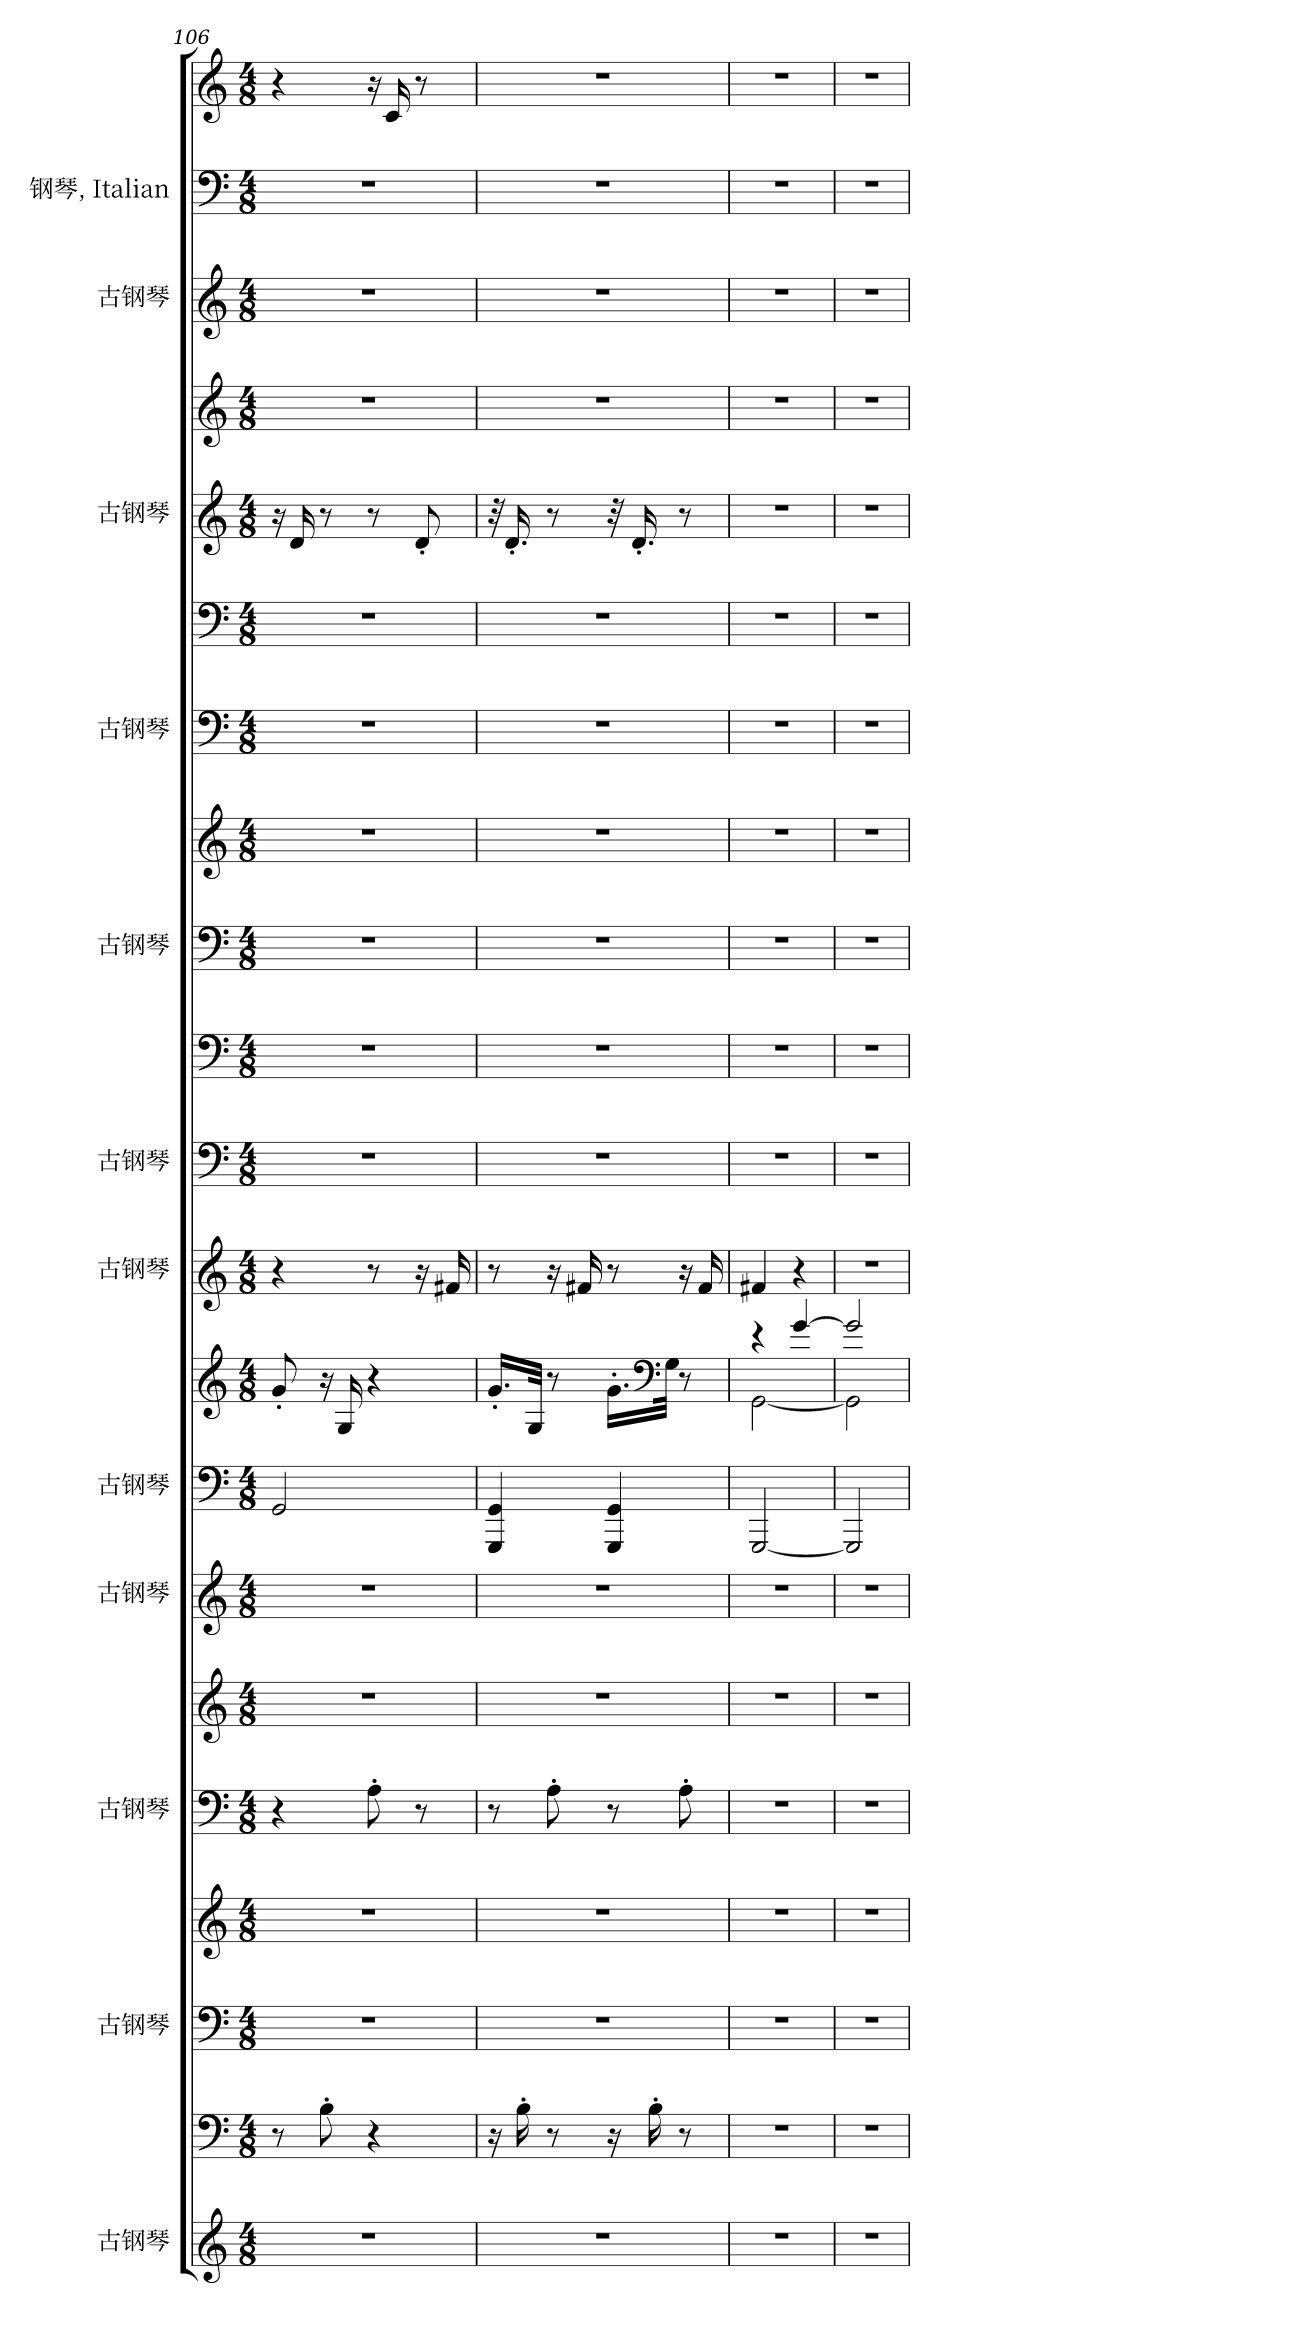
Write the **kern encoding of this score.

**kern	**kern	**kern	**kern	**kern	**kern	**kern	**kern	**kern	**kern	**kern	**kern	**kern	**kern	**kern	**kern	**kern	**kern	**kern	**kern	**kern
*part12	*part12	*part11	*part11	*part10	*part10	*part9	*part8	*part8	*part7	*part6	*part6	*part5	*part5	*part4	*part4	*part3	*part3	*part2	*part1	*part1
*staff21	*staff20	*staff19	*staff18	*staff17	*staff16	*staff15	*staff14	*staff13	*staff12	*staff11	*staff10	*staff9	*staff8	*staff7	*staff6	*staff5	*staff4	*staff3	*staff2	*staff1
*I"古钢琴	*	*I"古钢琴	*	*I"古钢琴	*	*I"古钢琴	*I"古钢琴	*	*I"古钢琴	*I"古钢琴	*	*I"古钢琴	*	*I"古钢琴	*	*I"古钢琴	*	*I"古钢琴	*I"钢琴, Italian	*
*clefG2	*clefF4	*clefF4	*clefG2	*clefF4	*clefG2	*clefG2	*clefF4	*clefG2	*clefG2	*clefF4	*clefF4	*clefF4	*clefG2	*clefF4	*clefF4	*clefG2	*clefG2	*clefG2	*clefF4	*clefG2
*k[]	*k[]	*k[]	*k[]	*k[]	*k[]	*k[]	*k[]	*k[]	*k[]	*k[]	*k[]	*k[]	*k[]	*k[]	*k[]	*k[]	*k[]	*k[]	*k[]	*k[]
*M4/8	*M4/8	*M4/8	*M4/8	*M4/8	*M4/8	*M4/8	*M4/8	*M4/8	*M4/8	*M4/8	*M4/8	*M4/8	*M4/8	*M4/8	*M4/8	*M4/8	*M4/8	*M4/8	*M4/8	*M4/8
=106	=106	=106	=106	=106	=106	=106	=106	=106	=106	=106	=106	=106	=106	=106	=106	=106	=106	=106	=106	=106
2r	8r	2r	2r	4r	2r	2r	2GG/	8g'/	4r	2r	2r	2r	2r	2r	2r	16r	2r	2r	2r	4r
.	.	.	.	.	.	.	.	.	.	.	.	.	.	.	.	16d/	.	.	.	.
.	8B'\	.	.	.	.	.	.	16r	.	.	.	.	.	.	.	8r	.	.	.	.
.	.	.	.	.	.	.	.	16G/	.	.	.	.	.	.	.	.	.	.	.	.
.	4r	.	.	8A'\	.	.	.	4r	8r	.	.	.	.	.	.	8r	.	.	.	16r
.	.	.	.	.	.	.	.	.	.	.	.	.	.	.	.	.	.	.	.	16c/
.	.	.	.	8r	.	.	.	.	16r	.	.	.	.	.	.	8d'/	.	.	.	8r
.	.	.	.	.	.	.	.	.	16f#X/	.	.	.	.	.	.	.	.	.	.	.
!!LO:PB:g=z
=107	=107	=107	=107	=107	=107	=107	=107	=107	=107	=107	=107	=107	=107	=107	=107	=107	=107	=107	=107	=107
2r	16r	2r	2r	8r	2r	2r	4GGG/ 4GG/	16.g'/LL	8r	2r	2r	2r	2r	2r	2r	32r	2r	2r	2r	2r
.	.	.	.	.	.	.	.	.	.	.	.	.	.	.	.	16.d'/	.	.	.	.
.	16B'\	.	.	.	.	.	.	.	.	.	.	.	.	.	.	.	.	.	.	.
.	.	.	.	.	.	.	.	32G/JJk	.	.	.	.	.	.	.	.	.	.	.	.
.	8r	.	.	8A'\	.	.	.	8r	16r	.	.	.	.	.	.	8r	.	.	.	.
.	.	.	.	.	.	.	.	.	16f#X/	.	.	.	.	.	.	.	.	.	.	.
.	16r	.	.	8r	.	.	4GGG/ 4GG/	16.g'\LL	8r	.	.	.	.	.	.	32r	.	.	.	.
.	.	.	.	.	.	.	.	.	.	.	.	.	.	.	.	16.d'/	.	.	.	.
.	16B'\	.	.	.	.	.	.	.	.	.	.	.	.	.	.	.	.	.	.	.
*	*	*	*	*	*	*	*	*clefF4	*	*	*	*	*	*	*	*	*	*	*	*
.	.	.	.	.	.	.	.	32G\JJk	.	.	.	.	.	.	.	.	.	.	.	.
.	8r	.	.	8A'\	.	.	.	8r	16r	.	.	.	.	.	.	8r	.	.	.	.
.	.	.	.	.	.	.	.	.	16f#/	.	.	.	.	.	.	.	.	.	.	.
=108	=108	=108	=108	=108	=108	=108	=108	=108	=108	=108	=108	=108	=108	=108	=108	=108	=108	=108	=108	=108
*	*	*	*	*	*	*	*	*^	*	*	*	*	*	*	*	*	*	*	*	*
2r	2r	2r	2r	2r	2r	2r	[2GGG/	4r	[2GG\	4f#X/	2r	2r	2r	2r	2r	2r	2r	2r	2r	2r	2r
.	.	.	.	.	.	.	.	[4g/	.	4r	.	.	.	.	.	.	.	.	.	.	.
=109	=109	=109	=109	=109	=109	=109	=109	=109	=109	=109	=109	=109	=109	=109	=109	=109	=109	=109	=109	=109	=109
2r	2r	2r	2r	2r	2r	2r	2GGG/]	2g/]	2GG\]	2r	2r	2r	2r	2r	2r	2r	2r	2r	2r	2r	2r
*	*	*	*	*	*	*	*	*v	*v	*	*	*	*	*	*	*	*	*	*	*	*
=	=	=	=	=	=	=	=	=	=	=	=	=	=	=	=	=	=	=	=	=
*-	*-	*-	*-	*-	*-	*-	*-	*-	*-	*-	*-	*-	*-	*-	*-	*-	*-	*-	*-	*-
